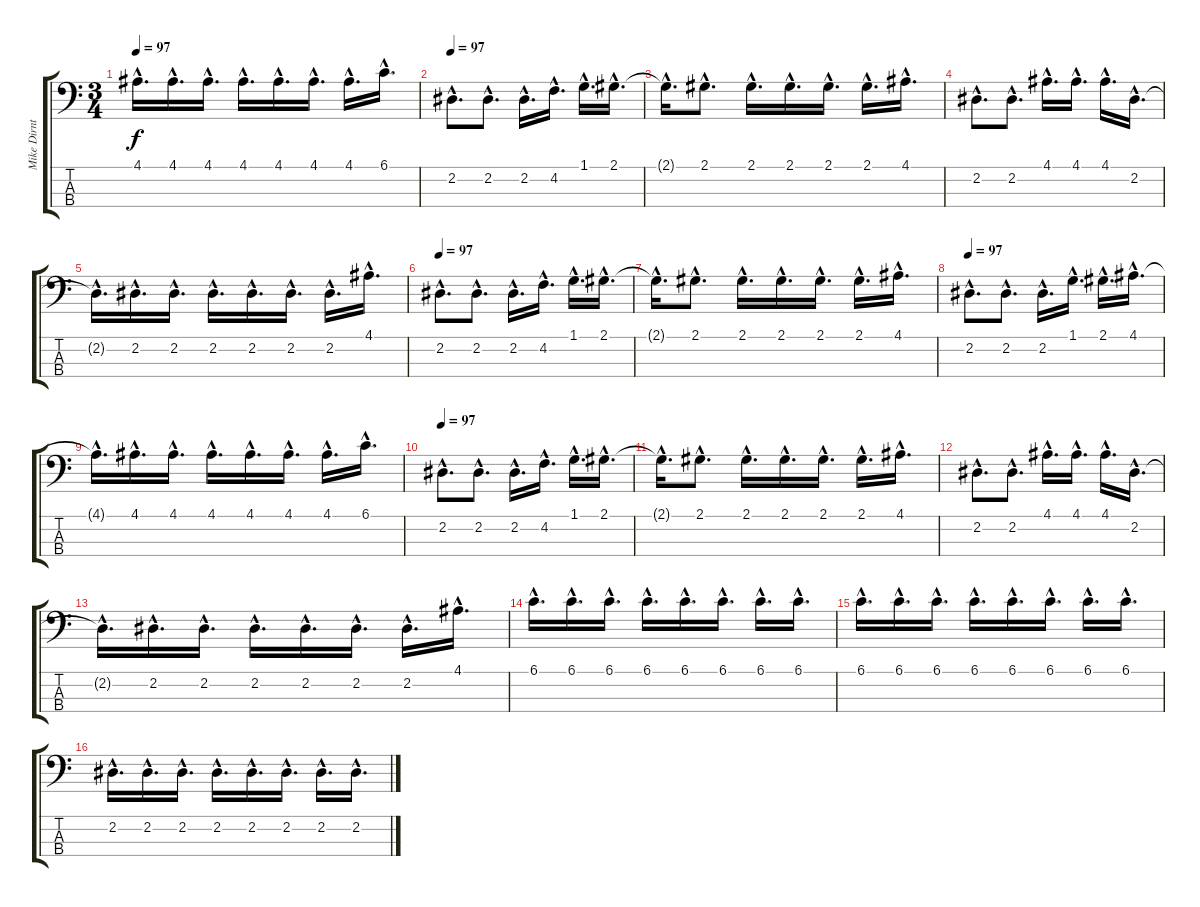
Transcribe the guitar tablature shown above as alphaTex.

\track ("Mike Dirnt" "Mike Dirnt") {instrument electricbassfinger}
\staff {score tabs}
\tuning (Gb2 Db2 Ab1 Eb1) {hide}
\ts (3 4)
\tempo 97
\clef f4
\ks c
4.1{hac t}.16{d dy f} 4.1{hac}.16{d} 4.1{hac}.16{d} 4.1{hac}.16{d} 4.1{hac}.16{d} 4.1{hac}.16{d} 4.1{hac}.16{d} 6.1{hac}.16{d} |
\tempo 97
2.2{hac}.8{d} 2.2{hac}.8{d} 2.2{hac}.16{d} 4.2{hac}.16{d} 1.1{hac}.16{d} 2.1{hac}.16{d} |
2.1{hac t}.16{d} 2.1{hac}.8{d} 2.1{hac}.16{d} 2.1{hac}.16{d} 2.1{hac}.16{d} 2.1{hac}.16{d} 4.1{hac}.16{d} |
2.2{hac}.8{d} 2.2{hac}.8{d} 4.1{hac}.16{d} 4.1{hac}.16{d} 4.1{hac}.16{d} 2.2{hac}.16{d} |
2.2{hac t}.16{d} 2.2{hac}.16{d} 2.2{hac}.16{d} 2.2{hac}.16{d} 2.2{hac}.16{d} 2.2{hac}.16{d} 2.2{hac}.16{d} 4.1{hac}.16{d} |
\tempo 97
2.2{hac}.8{d} 2.2{hac}.8{d} 2.2{hac}.16{d} 4.2{hac}.16{d} 1.1{hac}.16{d} 2.1{hac}.16{d} |
2.1{hac t}.16{d} 2.1{hac}.8{d} 2.1{hac}.16{d} 2.1{hac}.16{d} 2.1{hac}.16{d} 2.1{hac}.16{d} 4.1{hac}.16{d} |
\tempo 97
2.2{hac}.8{d} 2.2{hac}.8{d} 2.2{hac}.16{d} 1.1{hac}.16{d} 2.1{hac}.16{d} 4.1{hac}.16{d} |
4.1{hac t}.16{d} 4.1{hac}.16{d} 4.1{hac}.16{d} 4.1{hac}.16{d} 4.1{hac}.16{d} 4.1{hac}.16{d} 4.1{hac}.16{d} 6.1{hac}.16{d} |
\tempo 97
2.2{hac}.8{d} 2.2{hac}.8{d} 2.2{hac}.16{d} 4.2{hac}.16{d} 1.1{hac}.16{d} 2.1{hac}.16{d} |
2.1{hac t}.16{d} 2.1{hac}.8{d} 2.1{hac}.16{d} 2.1{hac}.16{d} 2.1{hac}.16{d} 2.1{hac}.16{d} 4.1{hac}.16{d} |
2.2{hac}.8{d} 2.2{hac}.8{d} 4.1{hac}.16{d} 4.1{hac}.16{d} 4.1{hac}.16{d} 2.2{hac}.16{d} |
2.2{hac t}.16{d} 2.2{hac}.16{d} 2.2{hac}.16{d} 2.2{hac}.16{d} 2.2{hac}.16{d} 2.2{hac}.16{d} 2.2{hac}.16{d} 4.1{hac}.16{d} |
6.1{hac}.16{d} 6.1{hac}.16{d} 6.1{hac}.16{d} 6.1{hac}.16{d} 6.1{hac}.16{d} 6.1{hac}.16{d} 6.1{hac}.16{d} 6.1{hac}.16{d} |
6.1{hac}.16{d} 6.1{hac}.16{d} 6.1{hac}.16{d} 6.1{hac}.16{d} 6.1{hac}.16{d} 6.1{hac}.16{d} 6.1{hac}.16{d} 6.1{hac}.16{d} |
2.2{hac}.16{d} 2.2{hac}.16{d} 2.2{hac}.16{d} 2.2{hac}.16{d} 2.2{hac}.16{d} 2.2{hac}.16{d} 2.2{hac}.16{d} 2.2{hac}.16{d}
